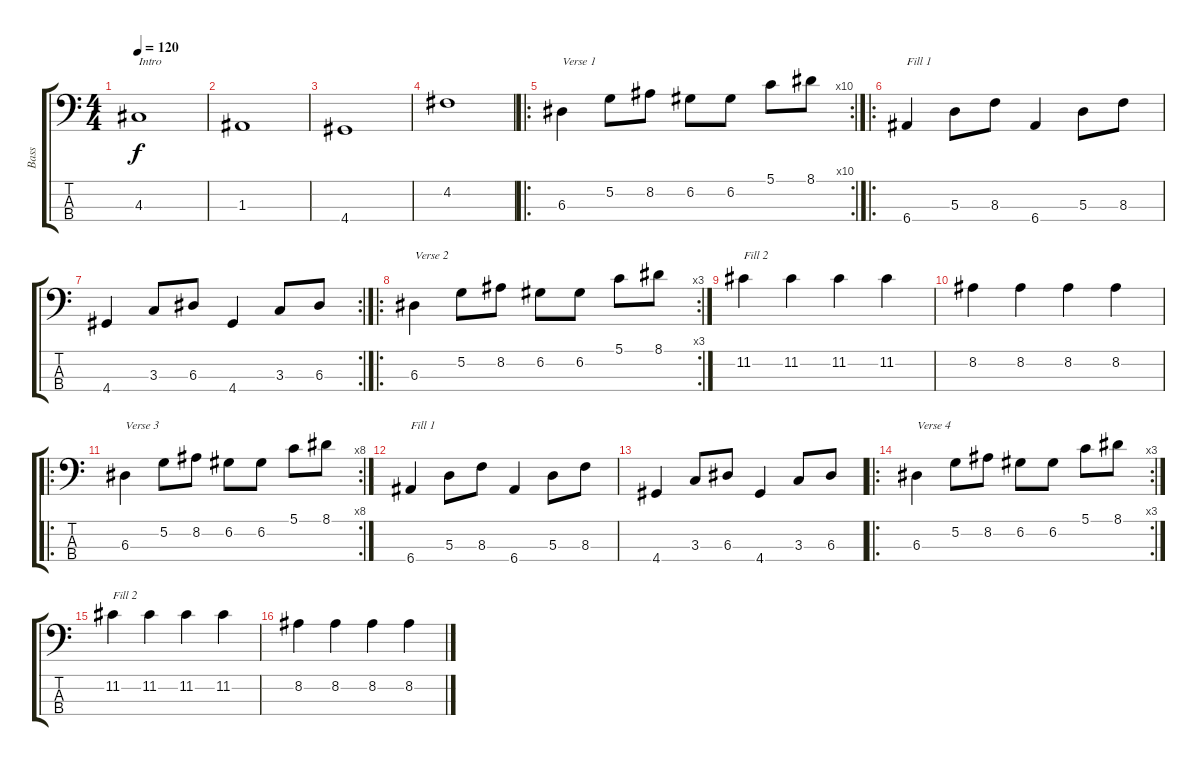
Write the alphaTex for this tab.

\track ("Bass" "Bass") {instrument electricbasspick}
\staff {score tabs}
\tuning (G2 D2 A1 E1) {hide}
\ts (4 4)
\tempo 120
\clef f4
\ks c
4.3.1{txt "Intro" dy f instrument electricbasspick} |
1.3.1 |
4.4.1 |
4.2.1 |
\ro
\rc 10
6.3.4{txt "Verse 1"} 5.2.8 8.2.8 6.2.8 6.2.8 5.1.8 8.1.8 |
\ro
6.4.4{txt "Fill 1"} 5.3.8 8.3.8 6.4.4 5.3.8 8.3.8 |
\rc 2
4.4.4 3.3.8 6.3.8 4.4.4 3.3.8 6.3.8 |
\ro
\rc 3
6.3.4{txt "Verse 2"} 5.2.8 8.2.8 6.2.8 6.2.8 5.1.8 8.1.8 |
11.2.4{txt "Fill 2"} 11.2.4 11.2.4 11.2.4 |
8.2.4 8.2.4 8.2.4 8.2.4 |
\ro
\rc 8
6.3.4{txt "Verse 3"} 5.2.8 8.2.8 6.2.8 6.2.8 5.1.8 8.1.8 |
6.4.4{txt "Fill 1"} 5.3.8 8.3.8 6.4.4 5.3.8 8.3.8 |
4.4.4 3.3.8 6.3.8 4.4.4 3.3.8 6.3.8 |
\ro
\rc 3
6.3.4{txt "Verse 4"} 5.2.8 8.2.8 6.2.8 6.2.8 5.1.8 8.1.8 |
11.2.4{txt "Fill 2"} 11.2.4 11.2.4 11.2.4 |
8.2.4 8.2.4 8.2.4 8.2.4
